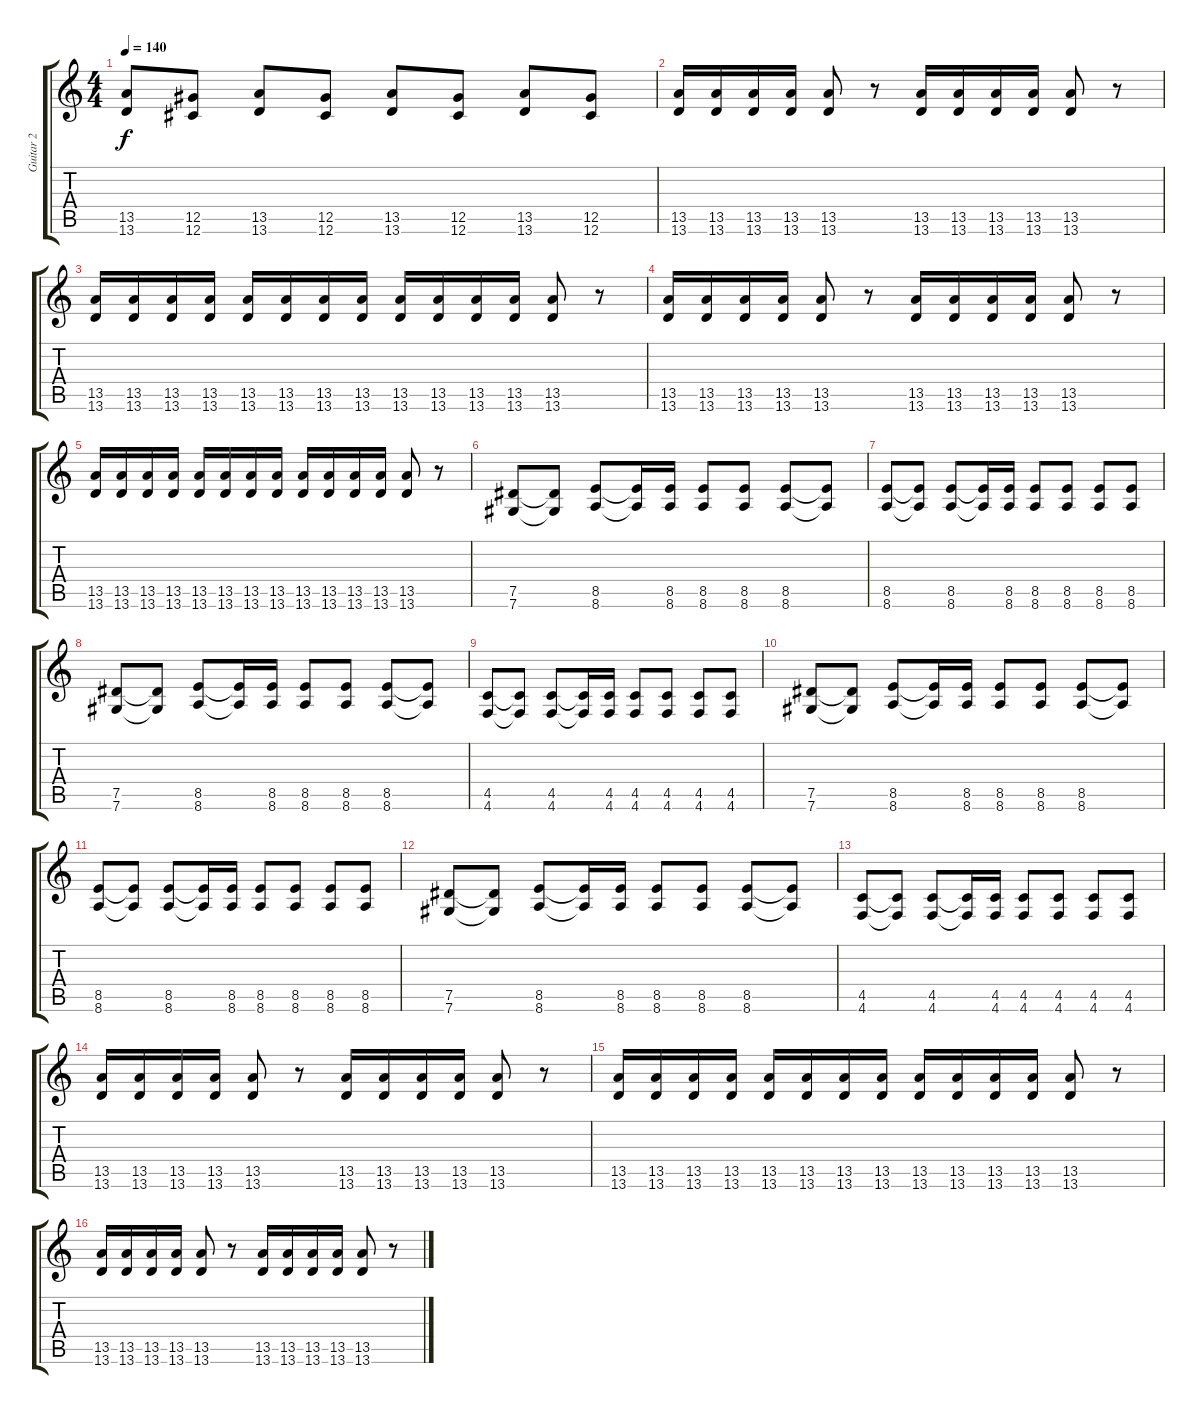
\track ("Guitar 2" "Guitar 2") {instrument overdrivenguitar}
\staff {score tabs}
\tuning (Eb4 Bb3 Gb3 Db3 Ab2 Db2) {hide}
\ts (4 4)
\tempo 140
\clef g2
\ks c
(13.5 13.6).8{dy f} (12.5 12.6).8 (13.5 13.6).8 (12.5 12.6).8 (13.5 13.6).8 (12.5 12.6).8 (13.5 13.6).8 (12.5 12.6).8 |
(13.5 13.6).16 (13.5 13.6).16 (13.5 13.6).16 (13.5 13.6).16 (13.5 13.6).8 r.8 (13.5 13.6).16 (13.5 13.6).16 (13.5 13.6).16 (13.5 13.6).16 (13.5 13.6).8 r.8 |
(13.5 13.6).16 (13.5 13.6).16 (13.5 13.6).16 (13.5 13.6).16 (13.5 13.6).16 (13.5 13.6).16 (13.5 13.6).16 (13.5 13.6).16 (13.5 13.6).16 (13.5 13.6).16 (13.5 13.6).16 (13.5 13.6).16 (13.5 13.6).8 r.8 |
(13.5 13.6).16 (13.5 13.6).16 (13.5 13.6).16 (13.5 13.6).16 (13.5 13.6).8 r.8 (13.5 13.6).16 (13.5 13.6).16 (13.5 13.6).16 (13.5 13.6).16 (13.5 13.6).8 r.8 |
(13.5 13.6).16 (13.5 13.6).16 (13.5 13.6).16 (13.5 13.6).16 (13.5 13.6).16 (13.5 13.6).16 (13.5 13.6).16 (13.5 13.6).16 (13.5 13.6).16 (13.5 13.6).16 (13.5 13.6).16 (13.5 13.6).16 (13.5 13.6).8 r.8 |
(7.5 7.6).8 (7.5{t} 7.6{t}).8 (8.5 8.6).8 (8.5{t} 8.6{t}).16 (8.5 8.6).16 (8.5 8.6).8 (8.5 8.6).8 (8.5 8.6).8 (8.5{t} 8.6{t}).8 |
(8.5 8.6).8 (8.5{t} 8.6{t}).8 (8.5 8.6).8 (8.5{t} 8.6{t}).16 (8.5 8.6).16 (8.5 8.6).8 (8.5 8.6).8 (8.5 8.6).8 (8.5 8.6).8 |
(7.5 7.6).8 (7.5{t} 7.6{t}).8 (8.5 8.6).8 (8.5{t} 8.6{t}).16 (8.5 8.6).16 (8.5 8.6).8 (8.5 8.6).8 (8.5 8.6).8 (8.5{t} 8.6{t}).8 |
(4.5 4.6).8 (4.5{t} 4.6{t}).8 (4.5 4.6).8 (4.5{t} 4.6{t}).16 (4.5 4.6).16 (4.5 4.6).8 (4.5 4.6).8 (4.5 4.6).8 (4.5 4.6).8 |
(7.5 7.6).8 (7.5{t} 7.6{t}).8 (8.5 8.6).8 (8.5{t} 8.6{t}).16 (8.5 8.6).16 (8.5 8.6).8 (8.5 8.6).8 (8.5 8.6).8 (8.5{t} 8.6{t}).8 |
(8.5 8.6).8 (8.5{t} 8.6{t}).8 (8.5 8.6).8 (8.5{t} 8.6{t}).16 (8.5 8.6).16 (8.5 8.6).8 (8.5 8.6).8 (8.5 8.6).8 (8.5 8.6).8 |
(7.5 7.6).8 (7.5{t} 7.6{t}).8 (8.5 8.6).8 (8.5{t} 8.6{t}).16 (8.5 8.6).16 (8.5 8.6).8 (8.5 8.6).8 (8.5 8.6).8 (8.5{t} 8.6{t}).8 |
(4.5 4.6).8 (4.5{t} 4.6{t}).8 (4.5 4.6).8 (4.5{t} 4.6{t}).16 (4.5 4.6).16 (4.5 4.6).8 (4.5 4.6).8 (4.5 4.6).8 (4.5 4.6).8 |
(13.5 13.6).16 (13.5 13.6).16 (13.5 13.6).16 (13.5 13.6).16 (13.5 13.6).8 r.8 (13.5 13.6).16 (13.5 13.6).16 (13.5 13.6).16 (13.5 13.6).16 (13.5 13.6).8 r.8 |
(13.5 13.6).16 (13.5 13.6).16 (13.5 13.6).16 (13.5 13.6).16 (13.5 13.6).16 (13.5 13.6).16 (13.5 13.6).16 (13.5 13.6).16 (13.5 13.6).16 (13.5 13.6).16 (13.5 13.6).16 (13.5 13.6).16 (13.5 13.6).8 r.8 |
(13.5 13.6).16 (13.5 13.6).16 (13.5 13.6).16 (13.5 13.6).16 (13.5 13.6).8 r.8 (13.5 13.6).16 (13.5 13.6).16 (13.5 13.6).16 (13.5 13.6).16 (13.5 13.6).8 r.8
